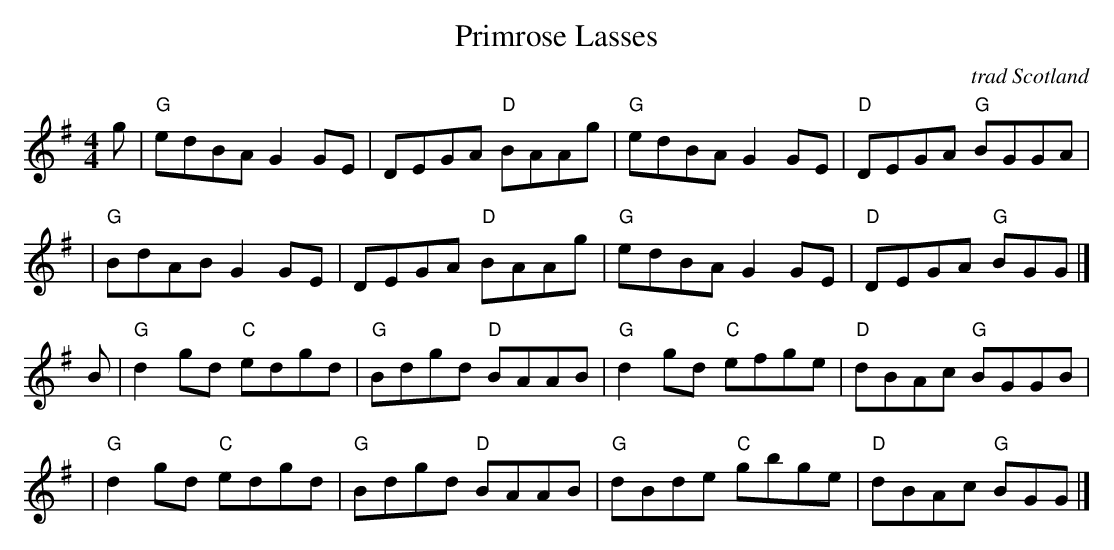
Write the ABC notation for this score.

X:1
T:Primrose Lasses
O:trad Scotland
M:4/4
L:1/8
K:G
g \
| "G"edBA G2GE | DEGA "D"BAAg | "G"edBA G2 GE | "D"DEGA "G"BGGA |
| "G"BdAB G2GE | DEGA "D"BAAg | "G"edBA G2 GE | "D"DEGA "G"BGG |]
B \
| "G"d2gd "C"edgd | "G"Bdgd "D"BAAB | "G"d2gd "C"efge | "D"dBAc "G"BGGB |
| "G"d2gd "C"edgd | "G"Bdgd "D"BAAB | "G"dBde "C"gbge | "D"dBAc "G"BGG |]
